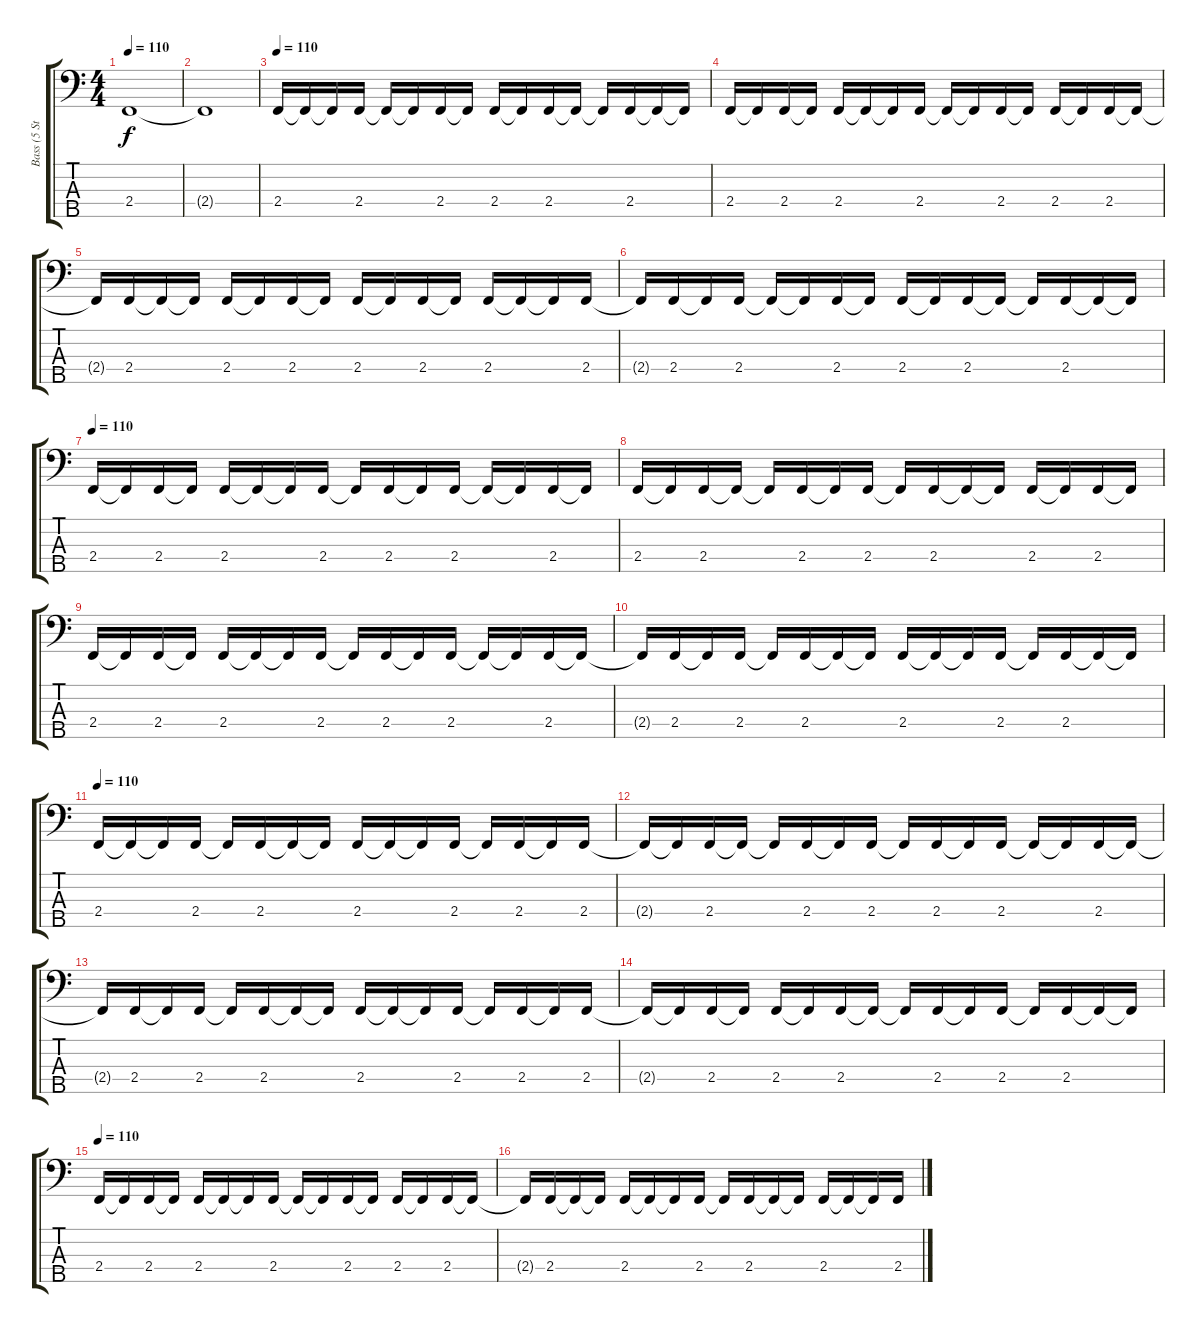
\track ("Bass (5 String Bass - A#)" "Bass (5 St") {instrument electricbasspick}
\staff {score tabs}
\tuning (Gb2 Db2 Ab1 Eb1 Bb0) {hide}
\ts (4 4)
\tempo 110
\clef f4
\ks c
2.4.1{dy f} |
2.4{t}.1 |
\tempo 110
2.4.16 2.4{t}.16 2.4{t}.16 2.4.16 2.4{t}.16 2.4{t}.16 2.4.16 2.4{t}.16 2.4.16 2.4{t}.16 2.4.16 2.4{t}.16 2.4{t}.16 2.4.16 2.4{t}.16 2.4{t}.16 |
2.4.16 2.4{t}.16 2.4.16 2.4{t}.16 2.4.16 2.4{t}.16 2.4{t}.16 2.4.16 2.4{t}.16 2.4{t}.16 2.4.16 2.4{t}.16 2.4.16 2.4{t}.16 2.4.16 2.4{t}.16 |
2.4{t}.16 2.4.16 2.4{t}.16 2.4{t}.16 2.4.16 2.4{t}.16 2.4.16 2.4{t}.16 2.4.16 2.4{t}.16 2.4.16 2.4{t}.16 2.4.16 2.4{t}.16 2.4{t}.16 2.4.16 |
2.4{t}.16 2.4.16 2.4{t}.16 2.4.16 2.4{t}.16 2.4{t}.16 2.4.16 2.4{t}.16 2.4.16 2.4{t}.16 2.4.16 2.4{t}.16 2.4{t}.16 2.4.16 2.4{t}.16 2.4{t}.16 |
\tempo 110
2.4.16 2.4{t}.16 2.4.16 2.4{t}.16 2.4.16 2.4{t}.16 2.4{t}.16 2.4.16 2.4{t}.16 2.4.16 2.4{t}.16 2.4.16 2.4{t}.16 2.4{t}.16 2.4.16 2.4{t}.16 |
2.4.16 2.4{t}.16 2.4.16 2.4{t}.16 2.4{t}.16 2.4.16 2.4{t}.16 2.4.16 2.4{t}.16 2.4.16 2.4{t}.16 2.4{t}.16 2.4.16 2.4{t}.16 2.4.16 2.4{t}.16 |
2.4.16 2.4{t}.16 2.4.16 2.4{t}.16 2.4.16 2.4{t}.16 2.4{t}.16 2.4.16 2.4{t}.16 2.4.16 2.4{t}.16 2.4.16 2.4{t}.16 2.4{t}.16 2.4.16 2.4{t}.16 |
2.4{t}.16 2.4.16 2.4{t}.16 2.4.16 2.4{t}.16 2.4.16 2.4{t}.16 2.4{t}.16 2.4.16 2.4{t}.16 2.4{t}.16 2.4.16 2.4{t}.16 2.4.16 2.4{t}.16 2.4{t}.16 |
\tempo 110
2.4.16 2.4{t}.16 2.4{t}.16 2.4.16 2.4{t}.16 2.4.16 2.4{t}.16 2.4{t}.16 2.4.16 2.4{t}.16 2.4{t}.16 2.4.16 2.4{t}.16 2.4.16 2.4{t}.16 2.4.16 |
2.4{t}.16 2.4{t}.16 2.4.16 2.4{t}.16 2.4{t}.16 2.4.16 2.4{t}.16 2.4.16 2.4{t}.16 2.4.16 2.4{t}.16 2.4.16 2.4{t}.16 2.4{t}.16 2.4.16 2.4{t}.16 |
2.4{t}.16 2.4.16 2.4{t}.16 2.4.16 2.4{t}.16 2.4.16 2.4{t}.16 2.4{t}.16 2.4.16 2.4{t}.16 2.4{t}.16 2.4.16 2.4{t}.16 2.4.16 2.4{t}.16 2.4.16 |
2.4{t}.16 2.4{t}.16 2.4.16 2.4{t}.16 2.4.16 2.4{t}.16 2.4.16 2.4{t}.16 2.4{t}.16 2.4.16 2.4{t}.16 2.4.16 2.4{t}.16 2.4.16 2.4{t}.16 2.4{t}.16 |
\tempo 110
2.4.16 2.4{t}.16 2.4.16 2.4{t}.16 2.4.16 2.4{t}.16 2.4{t}.16 2.4.16 2.4{t}.16 2.4{t}.16 2.4.16 2.4{t}.16 2.4.16 2.4{t}.16 2.4.16 2.4{t}.16 |
2.4{t}.16 2.4.16 2.4{t}.16 2.4{t}.16 2.4.16 2.4{t}.16 2.4{t}.16 2.4.16 2.4{t}.16 2.4.16 2.4{t}.16 2.4{t}.16 2.4.16 2.4{t}.16 2.4{t}.16 2.4.16
